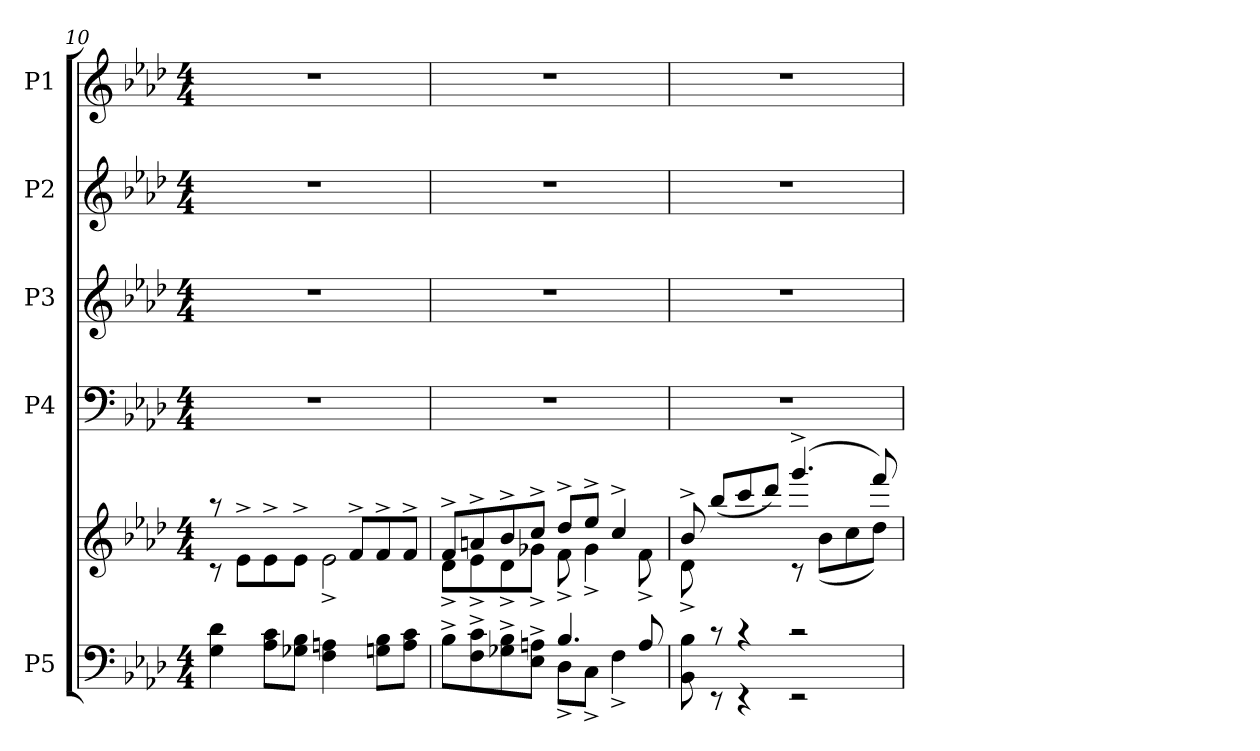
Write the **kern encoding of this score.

**kern	**kern	**kern	**kern	**kern	**kern
*part5	*part5	*part4	*part3	*part2	*part1
*staff6	*staff5	*staff4	*staff3	*staff2	*staff1
*I"P5	*	*I"P4	*I"P3	*I"P2	*I"P1
*clefF4	*clefG2	*clefF4	*clefG2	*clefG2	*clefG2
*	*	*	*ITrd7c12	*	*
*k[b-e-a-d-]	*k[b-e-a-d-]	*k[b-e-a-d-]	*k[b-e-a-d-]	*k[b-e-a-d-]	*k[b-e-a-d-]
*A-:	*A-:	*A-:	*A-:	*A-:	*A-:
*M4/4	*M4/4	*M4/4	*M4/4	*M4/4	*M4/4
=10	=10	=10	=10	=10	=10
*	*^	*	*	*	*
4G\ 4d-\	8raa	8rc	1r	1r	1r	1r
.	2ryy	8e-^\L	.	.	.	.
8A-\ 8c\L	.	8e-^\	.	.	.	.
8G-X\ 8B-\J	.	8e-^\J	.	.	.	.
4F\ 4An\	.	2e-^\	.	.	.	.
.	8f^/L	.	.	.	.	.
8Gn\ 8B-\L	8f^/	.	.	.	.	.
8A\ 8c\J	8f^/J	.	.	.	.	.
!!LO:PB:g=z
=11	=11	=11	=11	=11	=11	=11
*^	*	*	*	*	*	*
2ryy	8B-^\L	8f^/L	8d-^\L	1r	1r	1r	1r
.	8F\^ 8c\^	8an^/	8e-^\	.	.	.	.
.	8G-X\^ 8B-\^	8b-^/	8d-^\	.	.	.	.
.	8E-\^ 8An\^J	8cc^/J	8g-X^\J	.	.	.	.
4.B-/	8D-^\L	8dd-^/L	8f^\	.	.	.	.
.	8C^\J	8ee-^/J	4g-^\	.	.	.	.
.	4F^\	4cc^/	.	.	.	.	.
8A/	.	.	8f^\	.	.	.	.
=12	=12	=12	=12	=12	=12	=12	=12
8ryy	8BB-\ 8B-\	8b-^/	8d-^\	1r	1r	1r	1r
8rc	8rEE	(>8bb-/L	4.ryy	.	.	.	.
4rc	4rEE	8ccc/	.	.	.	.	.
.	.	8ddd-/J)	.	.	.	.	.
2rc	2rEE	(>4.ggg^/	8rc	.	.	.	.
.	.	.	(<8b-\L	.	.	.	.
.	.	.	8cc\	.	.	.	.
.	.	8fff/)	8dd-\J)	.	.	.	.
*v	*v	*	*	*	*	*	*
*	*v	*v	*	*	*	*
=	=	=	=	=	=
*-	*-	*-	*-	*-	*-
